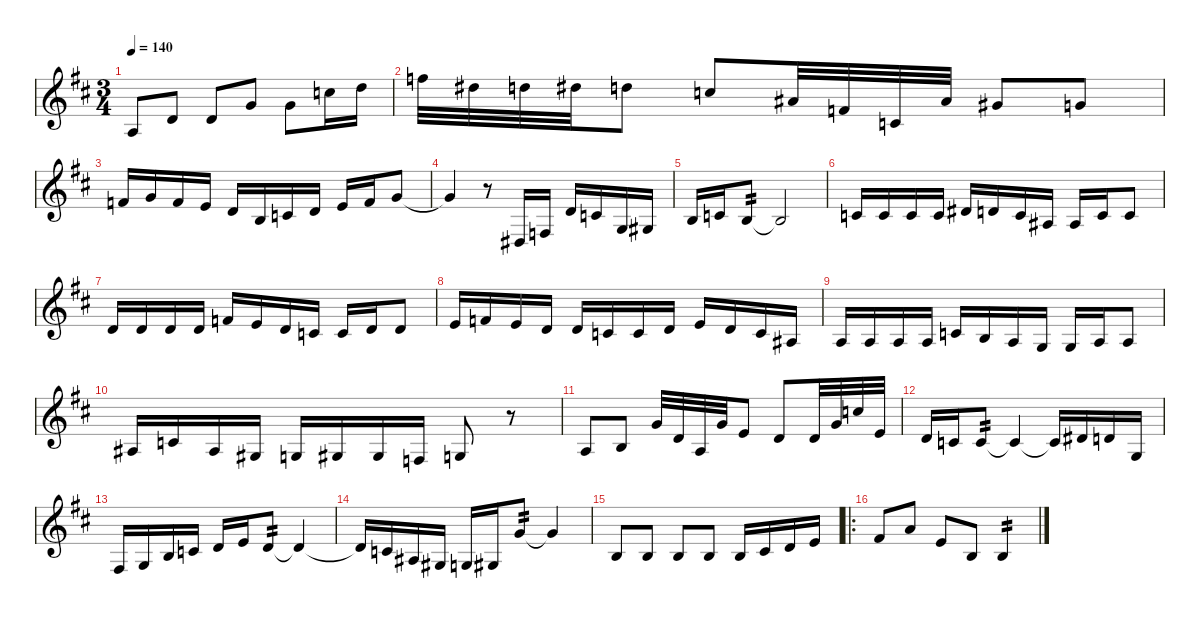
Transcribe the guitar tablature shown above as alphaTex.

\defaultSystemsLayout 4
\hideDynamics
\bracketExtendMode nobrackets
\singleTrackTrackNamePolicy hidden
\multiTrackTrackNamePolicy hidden
\otherSystemsTrackNameOrientation horizontal
\track ("Vibraphone 2" "vib.") {defaultSystemsLayout 4 instrument vibraphone}
\staff {score}
\tuning (E4 B3 G3 D3 A2 E2)
\ts (3 4)
\tempo 140
\clef g2
\ks d
7.4{acc forcenatural}.8{dy f beam Up} 7.3{acc forcenatural}.8{beam Up} 7.3{acc forcenatural}.8{beam Up} 8.2{acc forcenatural}.8{beam Up} 8.2{acc forcenatural}.8{beam Down} 8.1{acc forcenatural}.16{beam Down} 10.1{acc forcenatural}.16{beam Down} |
13.1{acc forcenatural}.32{beam Down} 11.1{acc #}.32{beam Down} 10.1{acc forcenatural}.32{beam Down} 11.1{acc #}.32{beam Down} 10.1{acc forcenatural}.8{beam Down} 13.2{acc forcenatural}.8{beam Up} 11.2{acc #}.32{beam Up} 10.3{acc forcenatural}.32{beam Up} 10.4{acc forcenatural}.32{beam Up} 11.2{acc #}.32{beam Up} 9.2{acc #}.8{beam Up} 8.2{acc forcenatural}.8{beam Up} |
6.2{acc forcenatural}.16{beam Up} 8.2{acc forcenatural}.16{beam Up} 6.2{acc forcenatural}.16{beam Up} 5.2{acc forcenatural}.16{beam Up} 7.3{acc forcenatural}.16{beam Up} 4.3{acc forcenatural}.16{beam Up} 5.3{acc forcenatural}.16{beam Up} 7.3{acc forcenatural}.16{beam Up} 5.2{acc forcenatural}.16{beam Up} 6.2{acc forcenatural}.16{beam Up} 8.2{acc forcenatural}.8{beam Up} |
8.2{t acc forcenatural}.4{beam Up} r.8{beam Up} 6.5{acc #}.16{beam Up} 8.5{acc forcenatural}.16{beam Up} 7.3{acc forcenatural}.16{beam Up} 5.3{acc forcenatural}.16{beam Up} 5.4{acc forcenatural}.16{beam Up} 6.4{acc #}.16{beam Up} |
4.3{acc forcenatural}.16{beam Up} 5.3{acc forcenatural}.16{beam Up} 4.3{acc forcenatural}.8{tp 2 beam Up} 4.3{t acc forcenatural}.2{beam Up} |
1.2{acc forcenatural}.16{instrument vibraphone beam Up} 1.2{acc forcenatural}.16{beam Up} 1.2{acc forcenatural}.16{beam Up} 1.2{acc forcenatural}.16{beam Up} 4.2{acc #}.16{beam Up} 3.2{acc forcenatural}.16{beam Up} 1.2{acc forcenatural}.16{beam Up} 3.3{acc #}.16{beam Up} 3.3{acc #}.16{beam Up} 1.2{acc forcenatural}.16{beam Up} 1.2{acc forcenatural}.8{beam Up} |
3.2{acc forcenatural}.16{beam Up} 3.2{acc forcenatural}.16{beam Up} 3.2{acc forcenatural}.16{beam Up} 3.2{acc forcenatural}.16{beam Up} 6.2{acc forcenatural}.16{beam Up} 5.2{acc forcenatural}.16{beam Up} 3.2{acc forcenatural}.16{beam Up} 5.3{acc forcenatural}.16{beam Up} 5.3{acc forcenatural}.16{beam Up} 3.2{acc forcenatural}.16{beam Up} 3.2{acc forcenatural}.8{beam Up} |
5.2{acc forcenatural}.16{beam Up} 6.2{acc forcenatural}.16{beam Up} 5.2{acc forcenatural}.16{beam Up} 7.3{acc forcenatural}.16{beam Up} 7.3{acc forcenatural}.16{beam Up} 5.3{acc forcenatural}.16{beam Up} 5.3{acc forcenatural}.16{beam Up} 7.3{acc forcenatural}.16{beam Up} 5.2{acc forcenatural}.16{beam Up} 7.3{acc forcenatural}.16{beam Up} 5.3{acc forcenatural}.16{beam Up} 3.3{acc #}.16{beam Up} |
2.3{acc forcenatural}.16{beam Up} 2.3{acc forcenatural}.16{beam Up} 2.3{acc forcenatural}.16{beam Up} 2.3{acc forcenatural}.16{beam Up} 5.3{acc forcenatural}.16{beam Up} 4.3{acc forcenatural}.16{beam Up} 2.3{acc forcenatural}.16{beam Up} 5.4{acc forcenatural}.16{beam Up} 5.4{acc forcenatural}.16{beam Up} 2.3{acc forcenatural}.16{beam Up} 2.3{acc forcenatural}.8{beam Up} |
3.3{acc #}.16{beam Up} 5.3{acc forcenatural}.16{beam Up} 3.3{acc #}.16{beam Up} 6.4{acc #}.16{beam Up} 5.4{acc forcenatural}.16{beam Up} 6.4{acc #}.16{beam Up} 6.4{acc #}.16{beam Up} 3.4{acc forcenatural}.16{beam Up} 5.4{acc forcenatural}.8{beam Up} r.8{beam Up} |
7.4{acc forcenatural}.8{beam Up} 9.4{acc forcenatural}.8{beam Up} 8.2{acc forcenatural}.32{beam Up} 7.3{acc forcenatural}.32{beam Up} 7.4{acc forcenatural}.32{beam Up} 8.2{acc forcenatural}.32{beam Up} 9.3{acc forcenatural}.8{beam Up} 7.3{acc forcenatural}.8{beam Up} 7.3{acc forcenatural}.32{beam Up} 8.2{acc forcenatural}.32{beam Up} 8.1{acc forcenatural}.32{beam Up} 0.1{acc forcenatural}.32{beam Up} |
7.3{acc forcenatural}.16{beam Up} 5.3{acc forcenatural}.16{beam Up} 5.3{acc forcenatural}.8{tp 2 beam Up} 5.3{t acc forcenatural}.4{beam Up} 5.3{t acc forcenatural}.16{beam Up} 8.3{acc #}.16{beam Up} 7.3{acc forcenatural}.16{beam Up} 5.4{acc forcenatural}.16{beam Up} |
4.4{acc #}.16{beam Up} 5.4{acc forcenatural}.16{beam Up} 4.3{acc forcenatural}.16{beam Up} 5.3{acc forcenatural}.16{beam Up} 3.2{acc forcenatural}.16{beam Up} 5.2{acc forcenatural}.16{beam Up} 3.2{acc forcenatural}.8{tp 2 beam Up} 3.2{t acc forcenatural}.4{beam Up} |
3.2{t acc forcenatural}.16{beam Up} 5.3{acc forcenatural}.16{beam Up} 3.3{acc #}.16{beam Up} 6.4{acc #}.16{beam Up} 5.4{acc forcenatural}.16{beam Up} 6.4{acc #}.16{beam Up} 3.1{acc forcenatural}.8{tp 2 beam Up} 3.1{t acc forcenatural}.4{beam Up} |
4.3{acc forcenatural}.8{instrument marimba beam Up} 4.3{acc forcenatural}.8{beam Up} 4.3{acc forcenatural}.8{beam Up} 4.3{acc forcenatural}.8{beam Up} 4.3{acc forcenatural}.16{beam Up} 2.2{acc #}.16{beam Up} 3.2{acc forcenatural}.16{beam Up} 5.2{acc forcenatural}.16{beam Up} |
\ro
2.1{acc #}.8{beam Up} 5.1{acc forcenatural}.8{beam Up} 5.2{acc forcenatural}.8{beam Up} 4.3{acc forcenatural}.8{beam Up} 4.3{acc forcenatural}.4{tp 2 beam Up}
